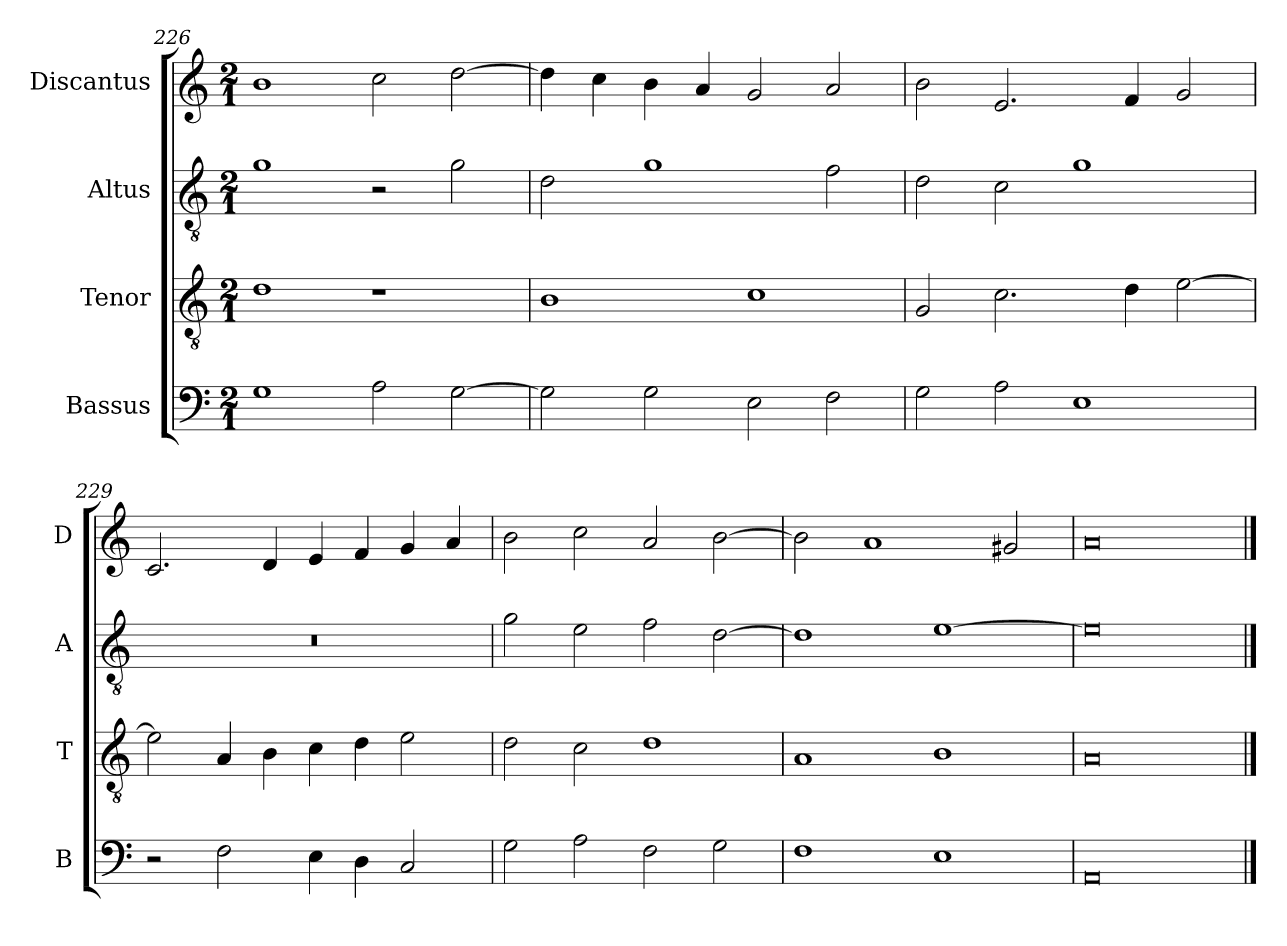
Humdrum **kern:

**kern	**kern	**kern	**kern
*part4	*part3	*part2	*part1
*staff4	*staff3	*staff2	*staff1
*I"Bassus	*I"Tenor	*I"Altus	*I"Discantus
*I'B	*I'T	*I'A	*I'D
*clefF4	*clefGv2	*clefGv2	*clefG2
*k[]	*k[]	*k[]	*k[]
*M2/1	*M2/1	*M2/1	*M2/1
=226	=226	=226	=226
1G	1d	1g	1b
2A\	1r	2r	2cc\
[2G\	.	2g\	[2dd\
=227	=227	=227	=227
2G\]	1B	2d\	4dd\]
.	.	.	4cc\
2G\	.	1g	4b\
.	.	.	4a/
2E\	1c	.	2g/
2F\	.	2f\	2a/
=228	=228	=228	=228
2G\	2G/	2d\	2b\
2A\	2.c\	2c\	2.e/
1E	.	1g	.
.	4d\	.	4f/
.	[2e\	.	2g/
=229	=229	=229	=229
2r	2e\]	0r	2.c/
2F\	4A/	.	.
.	4B\	.	4d/
4E\	4c\	.	4e/
4D\	4d\	.	4f/
2C/	2e\	.	4g/
.	.	.	4a/
=230	=230	=230	=230
2G\	2d\	2g\	2b\
2A\	2c\	2e\	2cc\
2F\	1d	2f\	2a/
2G\	.	[2d\	[2b\
=231	=231	=231	=231
1F	1A	1d]	2b\]
.	.	.	1a
1E	1B	[1e	.
.	.	.	2g#X/
=232	=232	=232	=232
0AA	0A	0e]	0a
==	==	==	==
*-	*-	*-	*-
